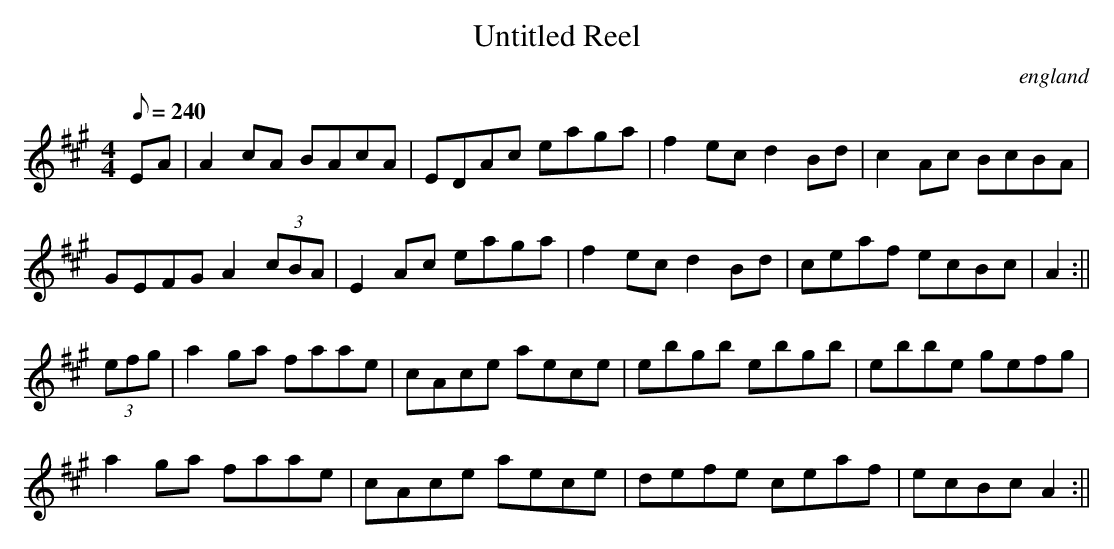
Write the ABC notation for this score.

X:1
T:Untitled Reel
O:england
M:4/4
L:1/8
Q:240
K:A
EA | A2 cA BAcA | EDAc eaga | f2 ec d2 Bd | c2 Ac BcBA |
GEFG A2 (3cBA | E2 Ac eaga | f2 ec d2 Bd | ceaf ecBc | A2 :||
(3efg | a2 ga faae | cAce aece | ebgb ebgb | ebbe gefg |
a2 ga faae | cAce aece | defe ceaf | ecBc A2 :||
